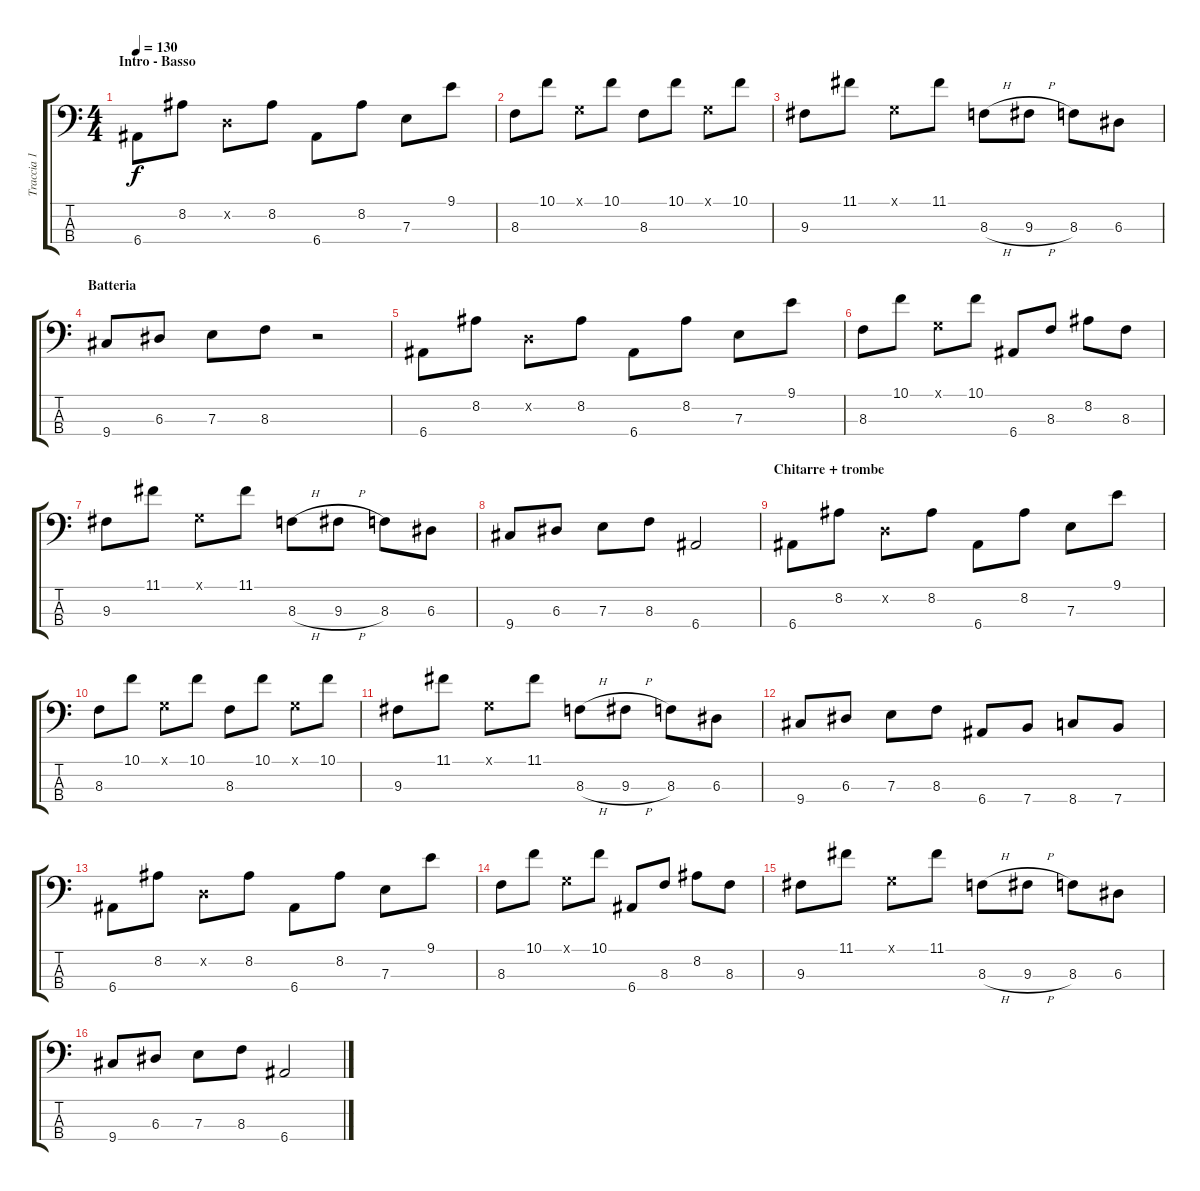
\track ("Traccia 1" "Traccia 1") {instrument electricbassfinger}
\staff {score tabs}
\tuning (G2 D2 A1 E1) {hide}
\ts (4 4)
\section ("" "Intro - Basso")
\tempo 130
\clef f4
\ks c
6.4.8{dy f instrument slapbass1} 8.2.8 0.2{x}.8 8.2.8 6.4.8 8.2.8 7.3.8 9.1.8 |
8.3.8 10.1.8 0.1{x}.8 10.1.8 8.3.8 10.1.8 0.1{x}.8 10.1.8 |
9.3.8 11.1.8 0.1{x}.8 11.1.8 8.3{h}.8 9.3{h}.8 8.3.8 6.3.8 |
\section ("" "Batteria")
9.4.8 6.3.8 7.3.8 8.3.8 r.2 |
6.4.8 8.2.8 0.2{x}.8 8.2.8 6.4.8 8.2.8 7.3.8 9.1.8 |
8.3.8 10.1.8 0.1{x}.8 10.1.8 6.4.8 8.3.8 8.2.8 8.3.8 |
9.3.8 11.1.8 0.1{x}.8 11.1.8 8.3{h}.8 9.3{h}.8 8.3.8 6.3.8 |
9.4.8 6.3.8 7.3.8 8.3.8 6.4.2 |
\section ("" "Chitarre + trombe")
6.4.8 8.2.8 0.2{x}.8 8.2.8 6.4.8 8.2.8 7.3.8 9.1.8 |
8.3.8 10.1.8 0.1{x}.8 10.1.8 8.3.8 10.1.8 0.1{x}.8 10.1.8 |
9.3.8 11.1.8 0.1{x}.8 11.1.8 8.3{h}.8 9.3{h}.8 8.3.8 6.3.8 |
9.4.8 6.3.8 7.3.8 8.3.8 6.4.8 7.4.8 8.4.8 7.4.8 |
6.4.8 8.2.8 0.2{x}.8 8.2.8 6.4.8 8.2.8 7.3.8 9.1.8 |
8.3.8 10.1.8 0.1{x}.8 10.1.8 6.4.8 8.3.8 8.2.8 8.3.8 |
9.3.8 11.1.8 0.1{x}.8 11.1.8 8.3{h}.8 9.3{h}.8 8.3.8 6.3.8 |
9.4.8 6.3.8 7.3.8 8.3.8 6.4.2
